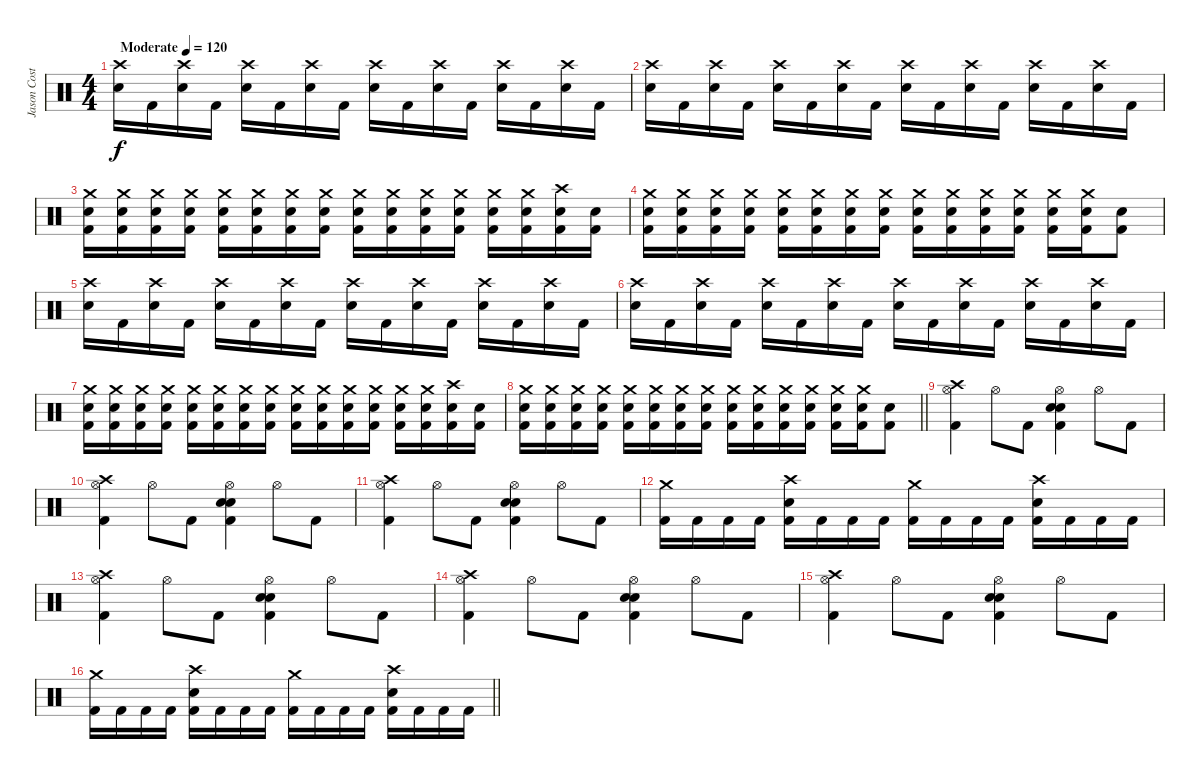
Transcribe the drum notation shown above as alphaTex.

\track ("Jason Costa" "Jason Cost") {instrument percussion}
\staff {score}
\articulation defaults
\ts (4 4)
\section ("" "")
\tempo (120 "Moderate")
\clef neutral
\ks c
("Crash high (hit)" "Electric Snare (hit)").16{dy f} "Kick (hit) 2".16 ("Crash high (hit)" "Electric Snare (hit)").16 "Kick (hit) 2".16 ("Crash high (hit)" "Electric Snare (hit)").16 "Kick (hit) 2".16 ("Crash high (hit)" "Electric Snare (hit)").16 "Kick (hit) 2".16 ("Crash high (hit)" "Electric Snare (hit)").16 "Kick (hit) 2".16 ("Crash high (hit)" "Electric Snare (hit)").16 "Kick (hit) 2".16 ("Crash high (hit)" "Electric Snare (hit)").16 "Kick (hit) 2".16 ("Crash high (hit)" "Electric Snare (hit)").16 "Kick (hit) 2".16 |
("Crash high (hit)" "Electric Snare (hit)").16 "Kick (hit) 2".16 ("Crash high (hit)" "Electric Snare (hit)").16 "Kick (hit) 2".16 ("Crash high (hit)" "Electric Snare (hit)").16 "Kick (hit) 2".16 ("Crash high (hit)" "Electric Snare (hit)").16 "Kick (hit) 2".16 ("Crash high (hit)" "Electric Snare (hit)").16 "Kick (hit) 2".16 ("Crash high (hit)" "Electric Snare (hit)").16 "Kick (hit) 2".16 ("Crash high (hit)" "Electric Snare (hit)").16 "Kick (hit) 2".16 ("Crash high (hit)" "Electric Snare (hit)").16 "Kick (hit) 2".16 |
("Crash medium (hit)" "Electric Snare (hit)" "Kick (hit) 2").16 ("Crash medium (hit)" "Electric Snare (hit)" "Kick (hit) 2").16 ("Crash medium (hit)" "Electric Snare (hit)" "Kick (hit) 2").16 ("Crash medium (hit)" "Electric Snare (hit)" "Kick (hit) 2").16 ("Crash medium (hit)" "Electric Snare (hit)" "Kick (hit) 2").16 ("Crash medium (hit)" "Electric Snare (hit)" "Kick (hit) 2").16 ("Crash medium (hit)" "Electric Snare (hit)" "Kick (hit) 2").16 ("Crash medium (hit)" "Electric Snare (hit)" "Kick (hit) 2").16 ("Crash medium (hit)" "Electric Snare (hit)" "Kick (hit) 2").16 ("Crash medium (hit)" "Electric Snare (hit)" "Kick (hit) 2").16 ("Crash medium (hit)" "Electric Snare (hit)" "Kick (hit) 2").16 ("Crash medium (hit)" "Electric Snare (hit)" "Kick (hit) 2").16 ("Crash medium (hit)" "Electric Snare (hit)" "Kick (hit) 2").16 ("Crash medium (hit)" "Electric Snare (hit)" "Kick (hit) 2").16 ("Crash high (hit)" "Electric Snare (hit)" "Kick (hit) 2").16 ("Electric Snare (hit)" "Kick (hit) 2").16 |
("Crash medium (hit)" "Electric Snare (hit)" "Kick (hit) 2").16 ("Crash medium (hit)" "Electric Snare (hit)" "Kick (hit) 2").16 ("Crash medium (hit)" "Electric Snare (hit)" "Kick (hit) 2").16 ("Crash medium (hit)" "Electric Snare (hit)" "Kick (hit) 2").16 ("Crash medium (hit)" "Electric Snare (hit)" "Kick (hit) 2").16 ("Crash medium (hit)" "Electric Snare (hit)" "Kick (hit) 2").16 ("Crash medium (hit)" "Electric Snare (hit)" "Kick (hit) 2").16 ("Crash medium (hit)" "Electric Snare (hit)" "Kick (hit) 2").16 ("Crash medium (hit)" "Electric Snare (hit)" "Kick (hit) 2").16 ("Crash medium (hit)" "Electric Snare (hit)" "Kick (hit) 2").16 ("Crash medium (hit)" "Electric Snare (hit)" "Kick (hit) 2").16 ("Crash medium (hit)" "Electric Snare (hit)" "Kick (hit) 2").16 ("Crash medium (hit)" "Electric Snare (hit)" "Kick (hit) 2").16 ("Crash medium (hit)" "Electric Snare (hit)" "Kick (hit) 2").16 ("Electric Snare (hit)" "Kick (hit) 2").8 |
("Crash high (hit)" "Electric Snare (hit)").16 "Kick (hit) 2".16 ("Crash high (hit)" "Electric Snare (hit)").16 "Kick (hit) 2".16 ("Crash high (hit)" "Electric Snare (hit)").16 "Kick (hit) 2".16 ("Crash high (hit)" "Electric Snare (hit)").16 "Kick (hit) 2".16 ("Crash high (hit)" "Electric Snare (hit)").16 "Kick (hit) 2".16 ("Crash high (hit)" "Electric Snare (hit)").16 "Kick (hit) 2".16 ("Crash high (hit)" "Electric Snare (hit)").16 "Kick (hit) 2".16 ("Crash high (hit)" "Electric Snare (hit)").16 "Kick (hit) 2".16 |
("Crash high (hit)" "Electric Snare (hit)").16 "Kick (hit) 2".16 ("Crash high (hit)" "Electric Snare (hit)").16 "Kick (hit) 2".16 ("Crash high (hit)" "Electric Snare (hit)").16 "Kick (hit) 2".16 ("Crash high (hit)" "Electric Snare (hit)").16 "Kick (hit) 2".16 ("Crash high (hit)" "Electric Snare (hit)").16 "Kick (hit) 2".16 ("Crash high (hit)" "Electric Snare (hit)").16 "Kick (hit) 2".16 ("Crash high (hit)" "Electric Snare (hit)").16 "Kick (hit) 2".16 ("Crash high (hit)" "Electric Snare (hit)").16 "Kick (hit) 2".16 |
("Crash medium (hit)" "Electric Snare (hit)" "Kick (hit) 2").16 ("Crash medium (hit)" "Electric Snare (hit)" "Kick (hit) 2").16 ("Crash medium (hit)" "Electric Snare (hit)" "Kick (hit) 2").16 ("Crash medium (hit)" "Electric Snare (hit)" "Kick (hit) 2").16 ("Crash medium (hit)" "Electric Snare (hit)" "Kick (hit) 2").16 ("Crash medium (hit)" "Electric Snare (hit)" "Kick (hit) 2").16 ("Crash medium (hit)" "Electric Snare (hit)" "Kick (hit) 2").16 ("Crash medium (hit)" "Electric Snare (hit)" "Kick (hit) 2").16 ("Crash medium (hit)" "Electric Snare (hit)" "Kick (hit) 2").16 ("Crash medium (hit)" "Electric Snare (hit)" "Kick (hit) 2").16 ("Crash medium (hit)" "Electric Snare (hit)" "Kick (hit) 2").16 ("Crash medium (hit)" "Electric Snare (hit)" "Kick (hit) 2").16 ("Crash medium (hit)" "Electric Snare (hit)" "Kick (hit) 2").16 ("Crash medium (hit)" "Electric Snare (hit)" "Kick (hit) 2").16 ("Crash high (hit)" "Electric Snare (hit)" "Kick (hit) 2").16 ("Electric Snare (hit)" "Kick (hit) 2").16 |
\barLineRight lightlight
("Crash medium (hit)" "Electric Snare (hit)" "Kick (hit) 2").16 ("Crash medium (hit)" "Electric Snare (hit)" "Kick (hit) 2").16 ("Crash medium (hit)" "Electric Snare (hit)" "Kick (hit) 2").16 ("Crash medium (hit)" "Electric Snare (hit)" "Kick (hit) 2").16 ("Crash medium (hit)" "Electric Snare (hit)" "Kick (hit) 2").16 ("Crash medium (hit)" "Electric Snare (hit)" "Kick (hit) 2").16 ("Crash medium (hit)" "Electric Snare (hit)" "Kick (hit) 2").16 ("Crash medium (hit)" "Electric Snare (hit)" "Kick (hit) 2").16 ("Crash medium (hit)" "Electric Snare (hit)" "Kick (hit) 2").16 ("Crash medium (hit)" "Electric Snare (hit)" "Kick (hit) 2").16 ("Crash medium (hit)" "Electric Snare (hit)" "Kick (hit) 2").16 ("Crash medium (hit)" "Electric Snare (hit)" "Kick (hit) 2").16 ("Crash medium (hit)" "Electric Snare (hit)" "Kick (hit) 2").16 ("Crash medium (hit)" "Electric Snare (hit)" "Kick (hit) 2").16 ("Electric Snare (hit)" "Kick (hit) 2").8 |
\section ("" "")
("Crash high (hit)" "Hi-Hat (open)" "Kick (hit) 2").4 "Hi-Hat (open)".8 "Kick (hit) 2".8 ("Hi-Hat (open)" "Snare (hit) 2" "Electric Snare (hit)" "Kick (hit) 2").4 "Hi-Hat (open)".8 "Kick (hit) 2".8 |
("Crash high (hit)" "Hi-Hat (open)" "Kick (hit) 2").4 "Hi-Hat (open)".8 "Kick (hit) 2".8 ("Hi-Hat (open)" "Snare (hit) 2" "Electric Snare (hit)" "Kick (hit) 2").4 "Hi-Hat (open)".8 "Kick (hit) 2".8 |
("Crash high (hit)" "Hi-Hat (open)" "Kick (hit) 2").4 "Hi-Hat (open)".8 "Kick (hit) 2".8 ("Hi-Hat (open)" "Snare (hit) 2" "Electric Snare (hit)" "Kick (hit) 2").4 "Hi-Hat (open)".8 "Kick (hit) 2".8 |
("Crash medium (hit)" "Kick (hit) 2").16 "Kick (hit) 2".16 "Kick (hit) 2".16 "Kick (hit) 2".16 ("Crash high (hit)" "Snare (hit) 2" "Kick (hit) 2").16 "Kick (hit) 2".16 "Kick (hit) 2".16 "Kick (hit) 2".16 ("Crash medium (hit)" "Kick (hit) 2").16 "Kick (hit) 2".16 "Kick (hit) 2".16 "Kick (hit) 2".16 ("Crash high (hit)" "Snare (hit) 2" "Kick (hit) 2").16 "Kick (hit) 2".16 "Kick (hit) 2".16 "Kick (hit) 2".16 |
("Crash high (hit)" "Hi-Hat (open)" "Kick (hit) 2").4 "Hi-Hat (open)".8 "Kick (hit) 2".8 ("Hi-Hat (open)" "Snare (hit) 2" "Electric Snare (hit)" "Kick (hit) 2").4 "Hi-Hat (open)".8 "Kick (hit) 2".8 |
("Crash high (hit)" "Hi-Hat (open)" "Kick (hit) 2").4 "Hi-Hat (open)".8 "Kick (hit) 2".8 ("Hi-Hat (open)" "Snare (hit) 2" "Electric Snare (hit)" "Kick (hit) 2").4 "Hi-Hat (open)".8 "Kick (hit) 2".8 |
("Crash high (hit)" "Hi-Hat (open)" "Kick (hit) 2").4 "Hi-Hat (open)".8 "Kick (hit) 2".8 ("Hi-Hat (open)" "Snare (hit) 2" "Electric Snare (hit)" "Kick (hit) 2").4 "Hi-Hat (open)".8 "Kick (hit) 2".8 |
\barLineRight lightlight
("Crash medium (hit)" "Kick (hit) 2").16 "Kick (hit) 2".16 "Kick (hit) 2".16 "Kick (hit) 2".16 ("Crash high (hit)" "Snare (hit) 2" "Kick (hit) 2").16 "Kick (hit) 2".16 "Kick (hit) 2".16 "Kick (hit) 2".16 ("Crash medium (hit)" "Kick (hit) 2").16 "Kick (hit) 2".16 "Kick (hit) 2".16 "Kick (hit) 2".16 ("Crash high (hit)" "Snare (hit) 2" "Kick (hit) 2").16 "Kick (hit) 2".16 "Kick (hit) 2".16 "Kick (hit) 2".16
